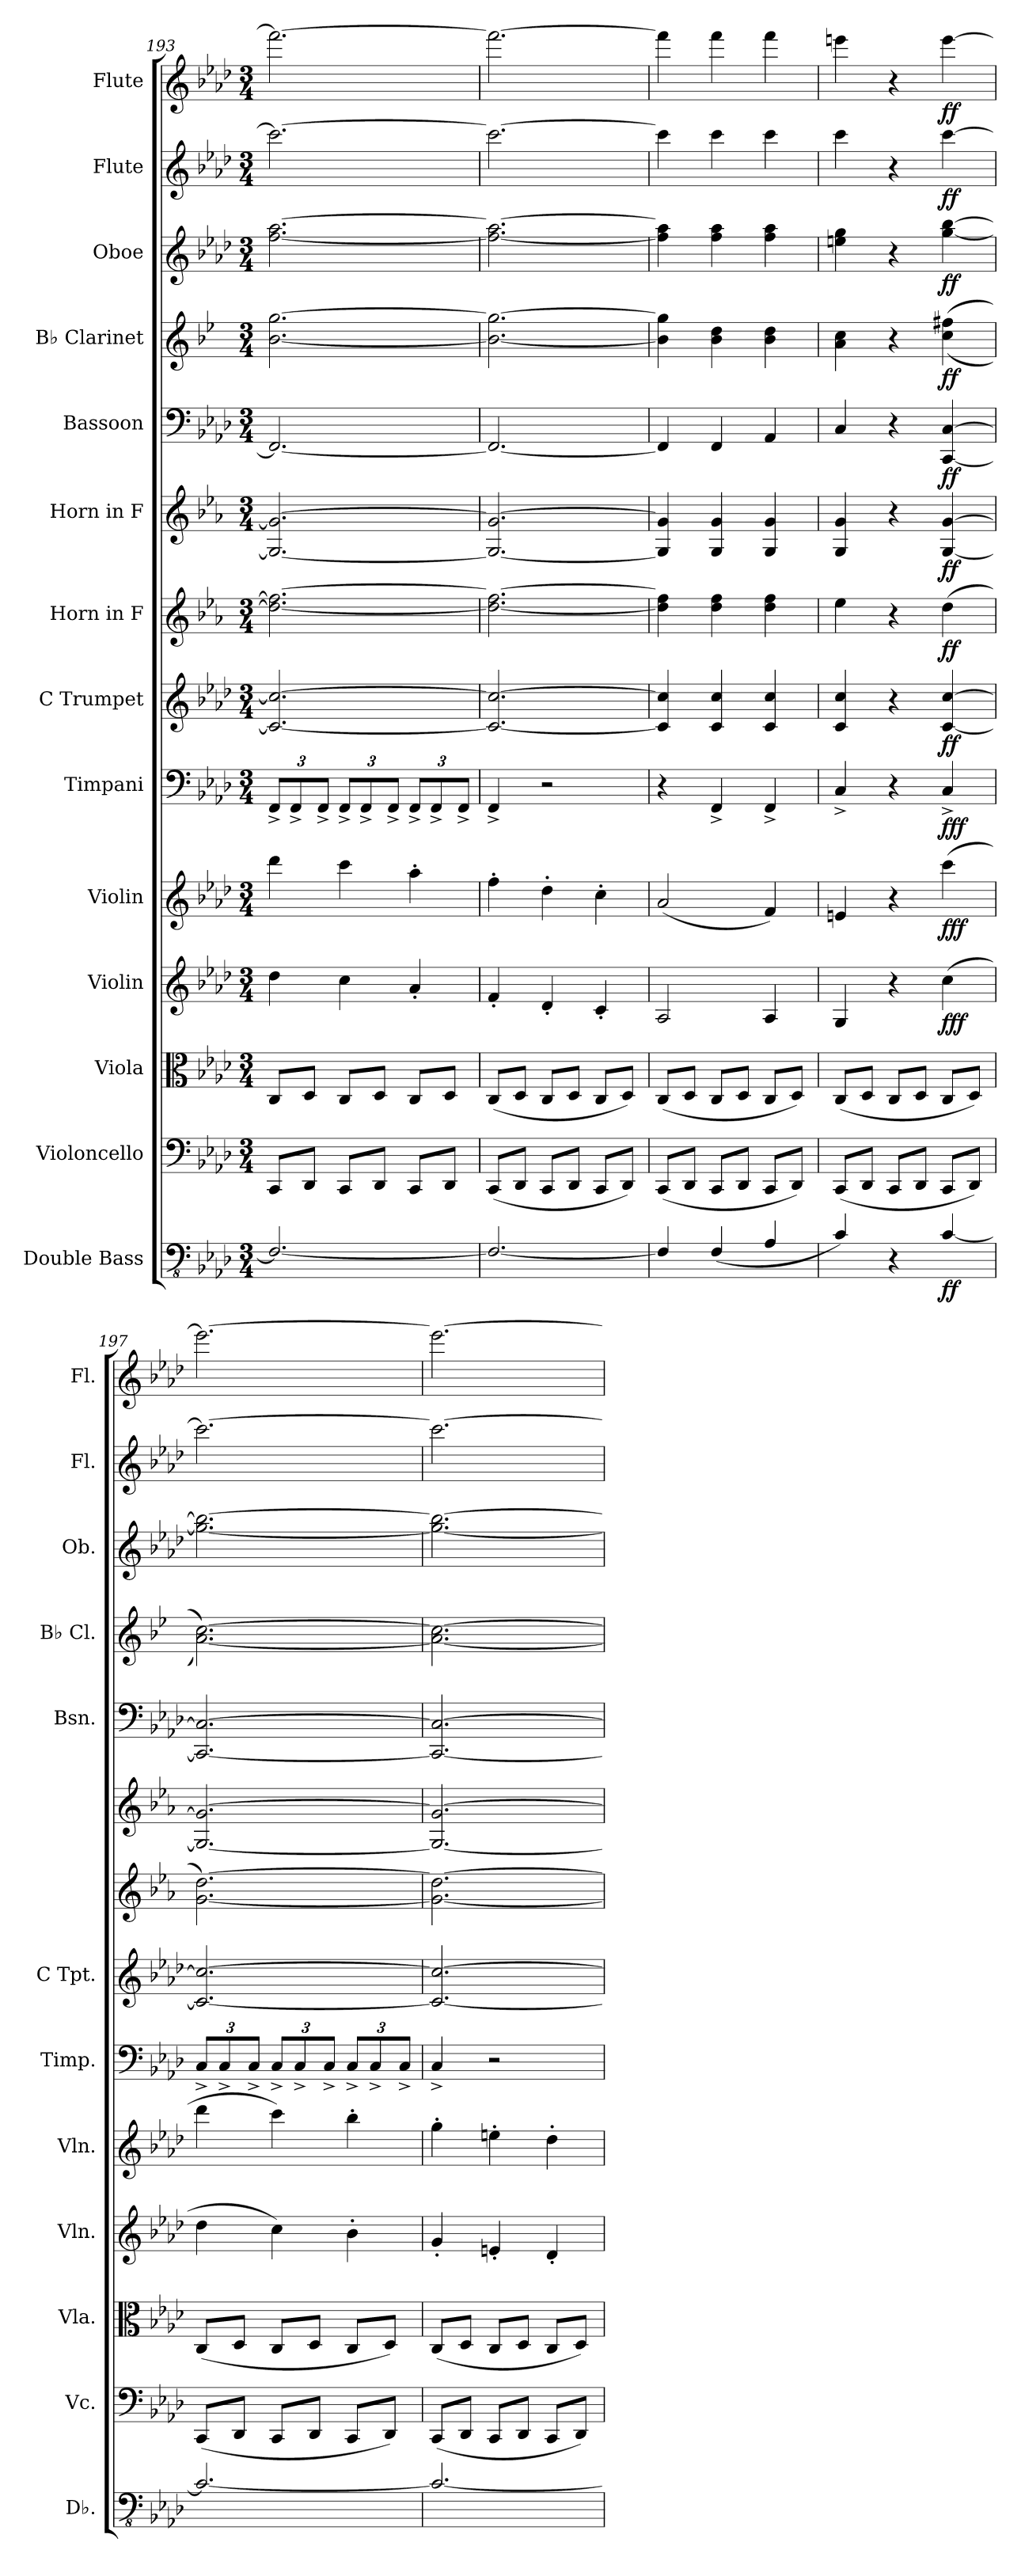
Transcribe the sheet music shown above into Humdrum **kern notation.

**kern	**dynam	**kern	**kern	**kern	**dynam	**kern	**dynam	**kern	**dynam	**kern	**dynam	**kern	**dynam	**kern	**dynam	**kern	**dynam	**kern	**dynam	**kern	**dynam	**kern	**dynam	**kern	**dynam
*part14	*part14	*part13	*part12	*part11	*part11	*part10	*part10	*part9	*part9	*part8	*part8	*part7	*part7	*part6	*part6	*part5	*part5	*part4	*part4	*part3	*part3	*part2	*part2	*part1	*part1
*staff14	*staff14	*staff13	*staff12	*staff11	*staff11	*staff10	*staff10	*staff9	*staff9	*staff8	*staff8	*staff7	*staff7	*staff6	*staff6	*staff5	*staff5	*staff4	*staff4	*staff3	*staff3	*staff2	*staff2	*staff1	*staff1
*I"Double Bass	*	*I"Violoncello	*I"Viola	*I"Violin	*	*I"Violin	*	*I"Timpani	*	*I"C Trumpet	*	*I"Horn in F	*	*I"Horn in F	*	*I"Bassoon	*	*I"B♭ Clarinet	*	*I"Oboe	*	*I"Flute	*	*I"Flute	*
*I'Db.	*	*I'Vc.	*I'Vla.	*I'Vln.	*	*I'Vln.	*	*I'Timp.	*	*I'C Tpt.	*	*	*	*	*	*I'Bsn.	*	*I'B♭ Cl.	*	*I'Ob.	*	*I'Fl.	*	*I'Fl.	*
*clefFv4	*	*clefF4	*clefC3	*clefG2	*	*clefG2	*	*clefF4	*	*clefG2	*	*clefG2	*	*clefG2	*	*clefF4	*	*clefG2	*	*clefG2	*	*clefG2	*	*clefG2	*
*ITrd7c12	*	*	*	*	*	*	*	*	*	*	*	*ITrd4c7	*	*ITrd4c7	*	*	*	*ITrd1c2	*	*	*	*	*	*	*
*k[b-e-a-d-]	*	*k[b-e-a-d-]	*k[b-e-a-d-]	*k[b-e-a-d-]	*	*k[b-e-a-d-]	*	*k[b-e-a-d-]	*	*k[b-e-a-d-]	*	*k[b-e-a-d-]	*	*k[b-e-a-d-]	*	*k[b-e-a-d-]	*	*k[b-e-a-d-]	*	*k[b-e-a-d-]	*	*k[b-e-a-d-]	*	*k[b-e-a-d-]	*
*M3/4	*	*M3/4	*M3/4	*M3/4	*	*M3/4	*	*M3/4	*	*M3/4	*	*M3/4	*	*M3/4	*	*M3/4	*	*M3/4	*	*M3/4	*	*M3/4	*	*M3/4	*
*	*	*	*	*	*	*	*	*Xbrackettup	*	*	*	*	*	*	*	*	*	*	*	*	*	*	*	*	*
=193	=193	=193	=193	=193	=193	=193	=193	=193	=193	=193	=193	=193	=193	=193	=193	=193	=193	=193	=193	=193	=193	=193	=193	=193	=193
2.FFF/_	.	8CC/L	8C/L	4dd-\	.	4ddd-\	.	12FF^/L	.	2.c/_ 2.cc/_	.	2.g\_ 2.b-\_	.	2.C/_ 2.c/_	.	2.FF/_	.	[2.a-\ [2.ff\	.	[2.ff\ [2.aa-\	.	2.ccc\_	.	2.fff\_	.
.	.	.	.	.	.	.	.	12FF^/	.	.	.	.	.	.	.	.	.	.	.	.	.	.	.	.	.
.	.	8DD-/J	8D-/J	.	.	.	.	.	.	.	.	.	.	.	.	.	.	.	.	.	.	.	.	.	.
.	.	.	.	.	.	.	.	12FF^/J	.	.	.	.	.	.	.	.	.	.	.	.	.	.	.	.	.
.	.	8CC/L	8C/L	4cc\	.	4ccc\	.	12FF^/L	.	.	.	.	.	.	.	.	.	.	.	.	.	.	.	.	.
.	.	.	.	.	.	.	.	12FF^/	.	.	.	.	.	.	.	.	.	.	.	.	.	.	.	.	.
.	.	8DD-/J	8D-/J	.	.	.	.	.	.	.	.	.	.	.	.	.	.	.	.	.	.	.	.	.	.
.	.	.	.	.	.	.	.	12FF^/J	.	.	.	.	.	.	.	.	.	.	.	.	.	.	.	.	.
.	.	8CC/L	8C/L	4a-'/	.	4aa-'\	.	12FF^/L	.	.	.	.	.	.	.	.	.	.	.	.	.	.	.	.	.
.	.	.	.	.	.	.	.	12FF^/	.	.	.	.	.	.	.	.	.	.	.	.	.	.	.	.	.
.	.	8DD-/J	8D-/J	.	.	.	.	.	.	.	.	.	.	.	.	.	.	.	.	.	.	.	.	.	.
.	.	.	.	.	.	.	.	12FF^/J	.	.	.	.	.	.	.	.	.	.	.	.	.	.	.	.	.
=194	=194	=194	=194	=194	=194	=194	=194	=194	=194	=194	=194	=194	=194	=194	=194	=194	=194	=194	=194	=194	=194	=194	=194	=194	=194
2.FFF/_	.	(8CC/L	(8C/L	4f'/	.	4ff'\	.	4FF^/	.	2.c/_ 2.cc/_	.	2.g\_ 2.b-\_	.	2.C/_ 2.c/_	.	2.FF/_	.	2.a-\_ 2.ff\_	.	2.ff\_ 2.aa-\_	.	2.ccc\_	.	2.fff\_	.
.	.	8DD-/J	8D-/J	.	.	.	.	.	.	.	.	.	.	.	.	.	.	.	.	.	.	.	.	.	.
.	.	8CC/L	8C/L	4d-'/	.	4dd-'\	.	2r	.	.	.	.	.	.	.	.	.	.	.	.	.	.	.	.	.
.	.	8DD-/J	8D-/J	.	.	.	.	.	.	.	.	.	.	.	.	.	.	.	.	.	.	.	.	.	.
.	.	8CC/L	8C/L	4c'/	.	4cc'\	.	.	.	.	.	.	.	.	.	.	.	.	.	.	.	.	.	.	.
.	.	8DD-/J)	8D-/J)	.	.	.	.	.	.	.	.	.	.	.	.	.	.	.	.	.	.	.	.	.	.
!!LO:PB:g=z
=195	=195	=195	=195	=195	=195	=195	=195	=195	=195	=195	=195	=195	=195	=195	=195	=195	=195	=195	=195	=195	=195	=195	=195	=195	=195
4FFF/]	.	(8CC/L	(8C/L	2A-/	.	(2a-/	.	4r	.	4c/] 4cc/]	.	4g\] 4b-\]	.	4C/] 4c/]	.	4FF/]	.	4a-\] 4ff\]	.	4ff\] 4aa-\]	.	4ccc\]	.	4fff\]	.
.	.	8DD-/J	8D-/J	.	.	.	.	.	.	.	.	.	.	.	.	.	.	.	.	.	.	.	.	.	.
(4FFF/	.	8CC/L	8C/L	.	.	.	.	4FF^/	.	4c/ 4cc/	.	4g\ 4b-\	.	4C/ 4c/	.	4FF/	.	4a-\ 4cc\	.	4ff\ 4aa-\	.	4ccc\	.	4fff\	.
.	.	8DD-/J	8D-/J	.	.	.	.	.	.	.	.	.	.	.	.	.	.	.	.	.	.	.	.	.	.
4AAA-/	.	8CC/L	8C/L	4A-/	.	4f/)	.	4FF^/	.	4c/ 4cc/	.	4g\ 4b-\	.	4C/ 4c/	.	4AA-/	.	4a-\ 4cc\	.	4ff\ 4aa-\	.	4ccc\	.	4fff\	.
.	.	8DD-/J)	8D-/J)	.	.	.	.	.	.	.	.	.	.	.	.	.	.	.	.	.	.	.	.	.	.
=196	=196	=196	=196	=196	=196	=196	=196	=196	=196	=196	=196	=196	=196	=196	=196	=196	=196	=196	=196	=196	=196	=196	=196	=196	=196
4CC/)	.	(8CC/L	(8C/L	4G/	.	4en/	.	4C^/	.	4c/ 4cc/	.	4a-\	.	4C/ 4c/	.	4C/	.	4g\ 4b-\	.	4een\ 4gg\	.	4ccc\	.	4eeen\	.
.	.	8DD-/J	8D-/J	.	.	.	.	.	.	.	.	.	.	.	.	.	.	.	.	.	.	.	.	.	.
4r	.	8CC/L	8C/L	4r	.	4r	.	4r	.	4r	.	4r	.	4r	.	4r	.	4r	.	4r	.	4r	.	4r	.
.	.	8DD-/J	8D-/J	.	.	.	.	.	.	.	.	.	.	.	.	.	.	.	.	.	.	.	.	.	.
!	!LO:DY:b	!	!	!	!LO:DY:b	!	!LO:DY:b	!	!LO:DY:b	!	!LO:DY:b	!	!LO:DY:b	!	!LO:DY:b	!	!LO:DY:b	!	!LO:DY:b	!	!LO:DY:b	!	!LO:DY:b	!	!LO:DY:b
[4CC/	ff	8CC/L	8C/L	(4cc\	fff	(4ccc\	fff	4C^/	fff	[4c/ [4cc/	ff	(4g\	ff	[4C/ [4c/	ff	[4CC/ [4C/	ff	((4b-\ 4een\	ff	[4gg\ [4bb-\	ff	[4ccc\	ff	[4eee\	ff
.	.	8DD-/J)	8D-/J)	.	.	.	.	.	.	.	.	.	.	.	.	.	.	.	.	.	.	.	.	.	.
=197	=197	=197	=197	=197	=197	=197	=197	=197	=197	=197	=197	=197	=197	=197	=197	=197	=197	=197	=197	=197	=197	=197	=197	=197	=197
2.CC/_	.	(8CC/L	(8C/L	4dd-\	.	4ddd-\	.	12C^/L	.	2.c/_ 2.cc/_	.	[2.c\ [2.g\)	.	2.C/_ 2.c/_	.	2.CC/_ 2.C/_	.	[2.g\ [2.b-\))	.	2.gg\_ 2.bb-\_	.	2.ccc\_	.	2.eee\_	.
.	.	.	.	.	.	.	.	12C^/	.	.	.	.	.	.	.	.	.	.	.	.	.	.	.	.	.
.	.	8DD-/J	8D-/J	.	.	.	.	.	.	.	.	.	.	.	.	.	.	.	.	.	.	.	.	.	.
.	.	.	.	.	.	.	.	12C^/J	.	.	.	.	.	.	.	.	.	.	.	.	.	.	.	.	.
.	.	8CC/L	8C/L	4cc\)	.	4ccc\)	.	12C^/L	.	.	.	.	.	.	.	.	.	.	.	.	.	.	.	.	.
.	.	.	.	.	.	.	.	12C^/	.	.	.	.	.	.	.	.	.	.	.	.	.	.	.	.	.
.	.	8DD-/J	8D-/J	.	.	.	.	.	.	.	.	.	.	.	.	.	.	.	.	.	.	.	.	.	.
.	.	.	.	.	.	.	.	12C^/J	.	.	.	.	.	.	.	.	.	.	.	.	.	.	.	.	.
.	.	8CC/L	8C/L	4b-'\	.	4bb-'\	.	12C^/L	.	.	.	.	.	.	.	.	.	.	.	.	.	.	.	.	.
.	.	.	.	.	.	.	.	12C^/	.	.	.	.	.	.	.	.	.	.	.	.	.	.	.	.	.
.	.	8DD-/J)	8D-/J)	.	.	.	.	.	.	.	.	.	.	.	.	.	.	.	.	.	.	.	.	.	.
.	.	.	.	.	.	.	.	12C^/J	.	.	.	.	.	.	.	.	.	.	.	.	.	.	.	.	.
=198	=198	=198	=198	=198	=198	=198	=198	=198	=198	=198	=198	=198	=198	=198	=198	=198	=198	=198	=198	=198	=198	=198	=198	=198	=198
2.CC/_	.	(8CC/L	(8C/L	4g'/	.	4gg'\	.	4C^/	.	2.c/_ 2.cc/_	.	2.c\_ 2.g\_	.	2.C/_ 2.c/_	.	2.CC/_ 2.C/_	.	2.g\_ 2.b-\_	.	2.gg\_ 2.bb-\_	.	2.ccc\_	.	2.eee\_	.
.	.	8DD-/J	8D-/J	.	.	.	.	.	.	.	.	.	.	.	.	.	.	.	.	.	.	.	.	.	.
.	.	8CC/L	8C/L	4en'/	.	4een'\	.	2r	.	.	.	.	.	.	.	.	.	.	.	.	.	.	.	.	.
.	.	8DD-/J	8D-/J	.	.	.	.	.	.	.	.	.	.	.	.	.	.	.	.	.	.	.	.	.	.
.	.	8CC/L	8C/L	4d-'/	.	4dd-'\	.	.	.	.	.	.	.	.	.	.	.	.	.	.	.	.	.	.	.
.	.	8DD-/J)	8D-/J)	.	.	.	.	.	.	.	.	.	.	.	.	.	.	.	.	.	.	.	.	.	.
=	=	=	=	=	=	=	=	=	=	=	=	=	=	=	=	=	=	=	=	=	=	=	=	=	=
*-	*-	*-	*-	*-	*-	*-	*-	*-	*-	*-	*-	*-	*-	*-	*-	*-	*-	*-	*-	*-	*-	*-	*-	*-	*-
